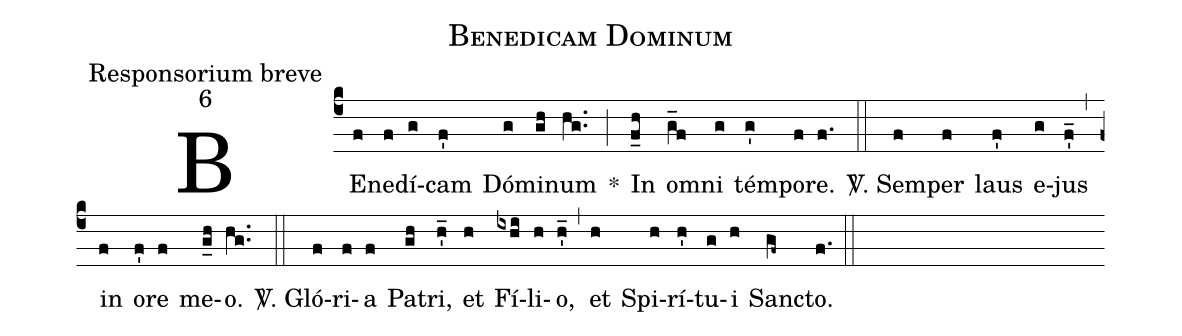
name:Benedicam Dominum;
office-part:Responsorium breve;
mode:6;
%%
(c4)
BE(f)ne(f)dí(g)cam(f') Dó(g)mi(gh)num(hg..) *(;)
In(f_h) om(g_f)ni(g) tém(g')po(f)re.(f.) (::)
<sp>V/</sp>. Sem(f)per(f) laus(f') e(g)jus(f'_) (,)
in(f) o(f')re(f) me(g_h)o.(hg..) (::)
<sp>V/</sp>. Gló(f)ri(f)a(f) Pa(gh)tri,(h'_) et(h) Fí(ixhi)li(h)o,(h'_) (,)
et(h) Spi(h)rí(h')tu(g)i(h) Sanc(gf~)to.(f.) (::)
